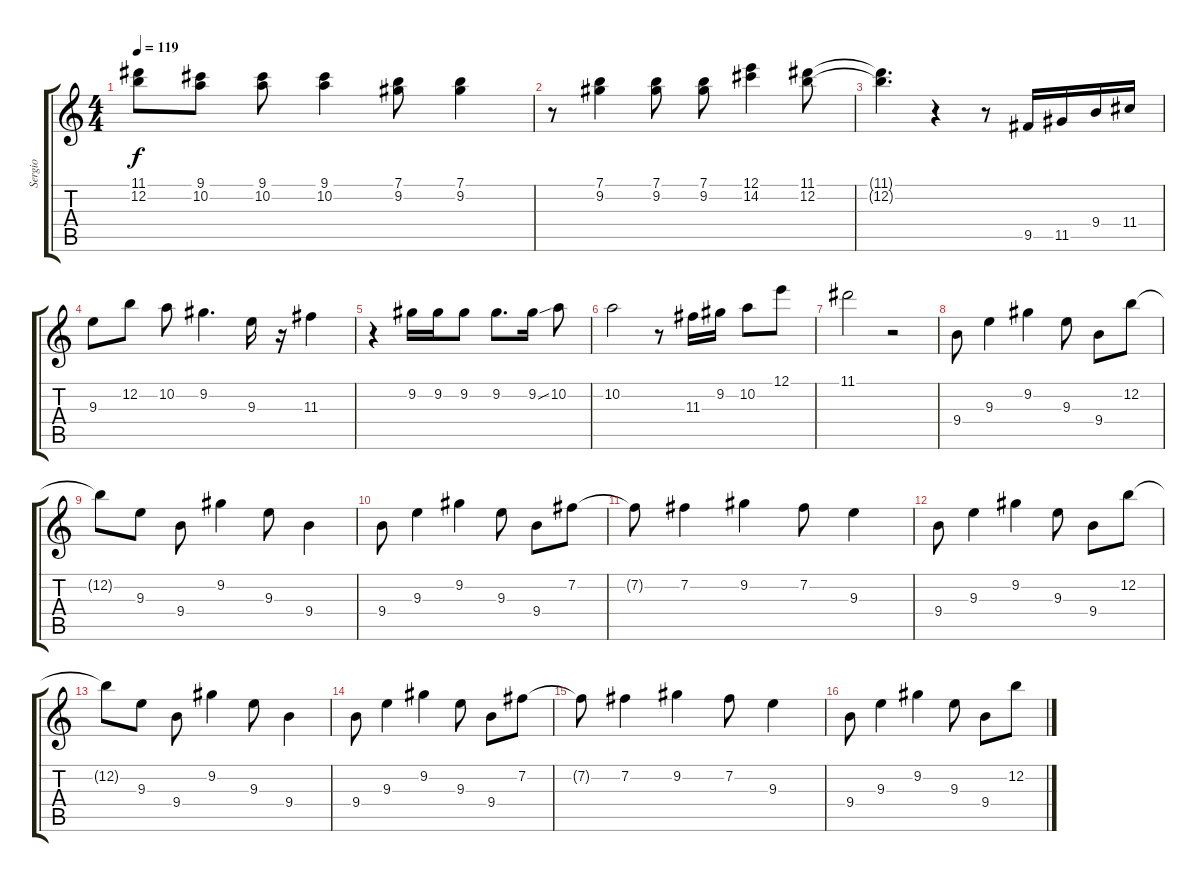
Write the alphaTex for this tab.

\track ("Sergio" "Sergio") {instrument acousticguitarnylon}
\staff {score tabs}
\tuning (E4 B3 G3 D3 A2 E2) {hide}
\ts (4 4)
\tempo 119
\clef g2
\ks c
(11.1 12.2).8{dy f} (9.1 10.2).8 (9.1 10.2).8 (9.1 10.2).4 (7.1 9.2).8 (7.1 9.2).4 |
r.8 (7.1 9.2).4 (7.1 9.2).8 (7.1 9.2).8 (12.1 14.2).4 (11.1 12.2).8 |
(11.1{t} 12.2{t}).4{d} r.4 r.8 9.5.16 11.5.16 9.4.16 11.4.16 |
9.3.8 12.2.8 10.2.8 9.2.4{d} 9.3.16 r.16 11.3.4 |
r.4 9.2.16 9.2.16 9.2.8 9.2.8{d} 9.2{ss}.16 10.2.8 |
10.2.2 r.8 11.3.16 9.2.16 10.2.8 12.1.8 |
11.1.2 r.2 |
9.4.8 9.3.4 9.2.4 9.3.8 9.4.8 12.2.8 |
12.2{t}.8 9.3.8 9.4.8 9.2.4 9.3.8 9.4.4 |
9.4.8 9.3.4 9.2.4 9.3.8 9.4.8 7.2.8 |
7.2{t}.8 7.2.4 9.2.4 7.2.8 9.3.4 |
9.4.8 9.3.4 9.2.4 9.3.8 9.4.8 12.2.8 |
12.2{t}.8 9.3.8 9.4.8 9.2.4 9.3.8 9.4.4 |
9.4.8 9.3.4 9.2.4 9.3.8 9.4.8 7.2.8 |
7.2{t}.8 7.2.4 9.2.4 7.2.8 9.3.4 |
9.4.8 9.3.4 9.2.4 9.3.8 9.4.8 12.2.8
